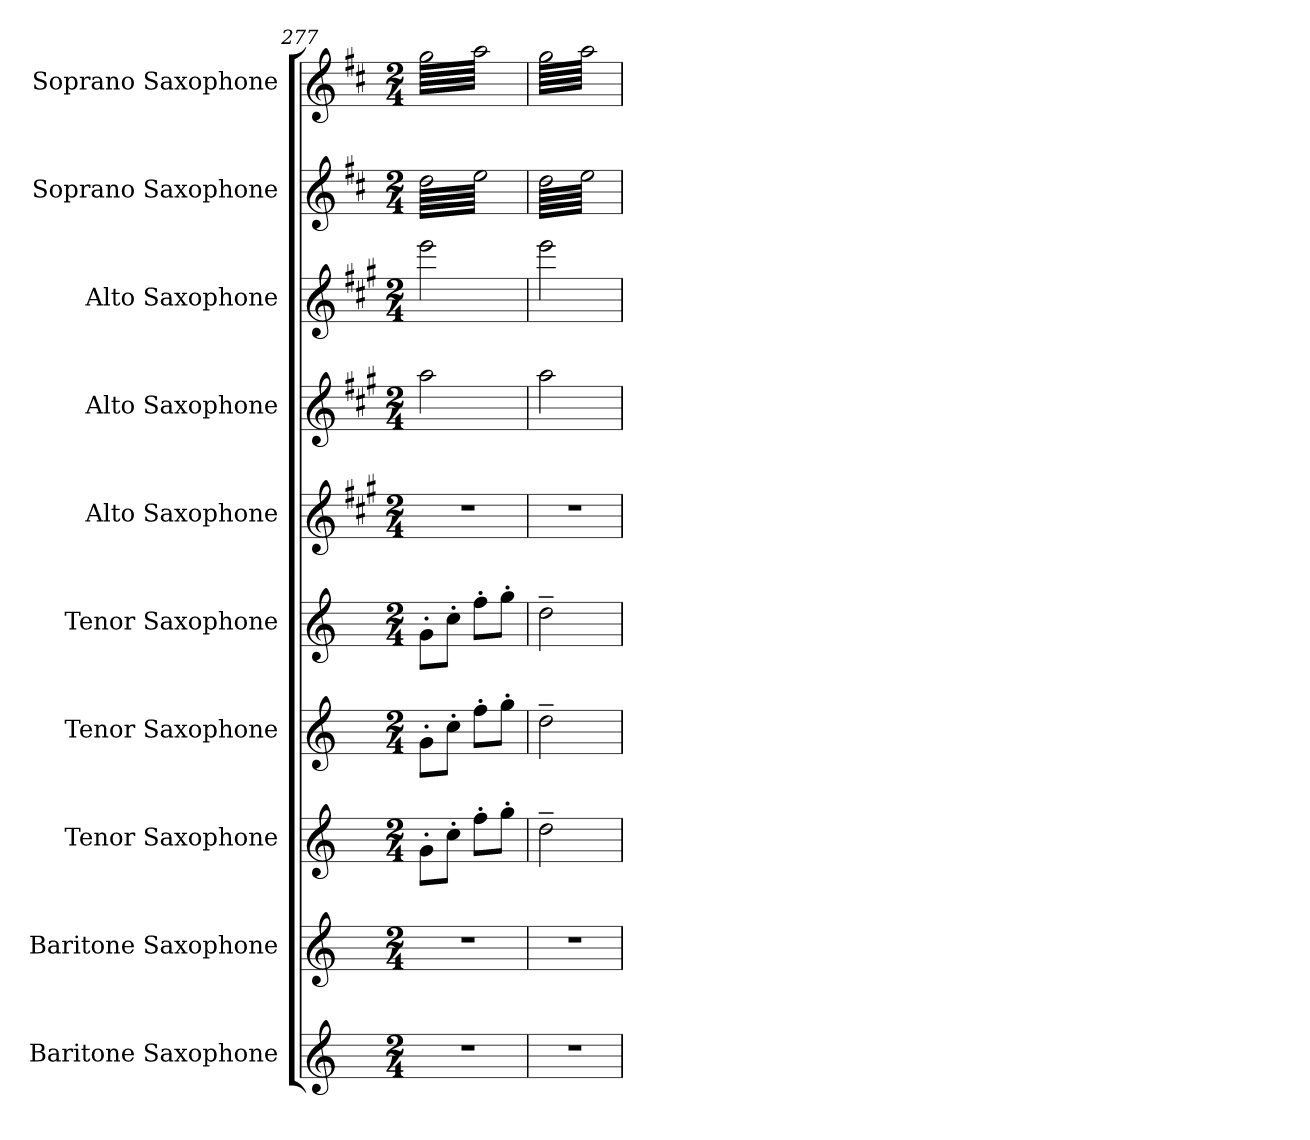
**kern	**kern	**kern	**kern	**kern	**kern	**kern	**kern	**kern	**kern
*part10	*part9	*part8	*part7	*part6	*part5	*part4	*part3	*part2	*part1
*staff10	*staff9	*staff8	*staff7	*staff6	*staff5	*staff4	*staff3	*staff2	*staff1
*I"Baritone Saxophone	*I"Baritone Saxophone	*I"Tenor Saxophone	*I"Tenor Saxophone	*I"Tenor Saxophone	*I"Alto Saxophone	*I"Alto Saxophone	*I"Alto Saxophone	*I"Soprano Saxophone	*I"Soprano Saxophone
*I'Bar. Sax.	*I'Bar. Sax.	*I'T. Sax.	*I'T. Sax.	*I'T. Sax.	*I'A. Sax.	*I'A. Sax.	*I'A. Sax.	*I'S. Sax.	*I'S. Sax.
*clefG2	*clefG2	*clefG2	*clefG2	*clefG2	*clefG2	*clefG2	*clefG2	*clefG2	*clefG2
*ITrd12c21	*ITrd12c21	*ITrd8c14	*ITrd8c14	*ITrd8c14	*ITrd5c9	*ITrd5c9	*ITrd5c9	*ITrd1c2	*ITrd1c2
*k[]	*k[]	*k[]	*k[]	*k[]	*k[]	*k[]	*k[]	*k[]	*k[]
*M2/4	*M2/4	*M2/4	*M2/4	*M2/4	*M2/4	*M2/4	*M2/4	*M2/4	*M2/4
=277	=277	=277	=277	=277	=277	=277	=277	=277	=277
*	*	*	*	*	*	*	*	*tremolo	*
*	*	*	*	*	*	*	*	*	*tremolo
2r	2r	8G'\L	8G'\L	8G'\L	2r	2cc\	2gg\	64cc\LLLL	64ff\LLLL
.	.	.	.	.	.	.	.	64dd\	64gg\
.	.	.	.	.	.	.	.	64cc\	64ff\
.	.	.	.	.	.	.	.	64dd\	64gg\
.	.	.	.	.	.	.	.	64cc\	64ff\
.	.	.	.	.	.	.	.	64dd\	64gg\
.	.	.	.	.	.	.	.	64cc\	64ff\
.	.	.	.	.	.	.	.	64dd\	64gg\
.	.	8c'\J	8c'\J	8c'\J	.	.	.	64cc\	64ff\
.	.	.	.	.	.	.	.	64dd\	64gg\
.	.	.	.	.	.	.	.	64cc\	64ff\
.	.	.	.	.	.	.	.	64dd\	64gg\
.	.	.	.	.	.	.	.	64cc\	64ff\
.	.	.	.	.	.	.	.	64dd\	64gg\
.	.	.	.	.	.	.	.	64cc\	64ff\
.	.	.	.	.	.	.	.	64dd\	64gg\
.	.	8f'\L	8f'\L	8f'\L	.	.	.	64cc\	64ff\
.	.	.	.	.	.	.	.	64dd\	64gg\
.	.	.	.	.	.	.	.	64cc\	64ff\
.	.	.	.	.	.	.	.	64dd\	64gg\
.	.	.	.	.	.	.	.	64cc\	64ff\
.	.	.	.	.	.	.	.	64dd\	64gg\
.	.	.	.	.	.	.	.	64cc\	64ff\
.	.	.	.	.	.	.	.	64dd\	64gg\
.	.	8g'\J	8g'\J	8g'\J	.	.	.	64cc\	64ff\
.	.	.	.	.	.	.	.	64dd\	64gg\
.	.	.	.	.	.	.	.	64cc\	64ff\
.	.	.	.	.	.	.	.	64dd\	64gg\
.	.	.	.	.	.	.	.	64cc\	64ff\
.	.	.	.	.	.	.	.	64dd\	64gg\
.	.	.	.	.	.	.	.	64cc\	64ff\
.	.	.	.	.	.	.	.	64dd\JJJJ	64gg\JJJJ
=278	=278	=278	=278	=278	=278	=278	=278	=278	=278
2r	2r	2d~\	2d~\	2d~\	2r	2cc\	2gg\	64cc\LLLL	64ff\LLLL
.	.	.	.	.	.	.	.	64dd\	64gg\
.	.	.	.	.	.	.	.	64cc\	64ff\
.	.	.	.	.	.	.	.	64dd\	64gg\
.	.	.	.	.	.	.	.	64cc\	64ff\
.	.	.	.	.	.	.	.	64dd\	64gg\
.	.	.	.	.	.	.	.	64cc\	64ff\
.	.	.	.	.	.	.	.	64dd\	64gg\
.	.	.	.	.	.	.	.	64cc\	64ff\
.	.	.	.	.	.	.	.	64dd\	64gg\
.	.	.	.	.	.	.	.	64cc\	64ff\
.	.	.	.	.	.	.	.	64dd\	64gg\
.	.	.	.	.	.	.	.	64cc\	64ff\
.	.	.	.	.	.	.	.	64dd\	64gg\
.	.	.	.	.	.	.	.	64cc\	64ff\
.	.	.	.	.	.	.	.	64dd\	64gg\
.	.	.	.	.	.	.	.	64cc\	64ff\
.	.	.	.	.	.	.	.	64dd\	64gg\
.	.	.	.	.	.	.	.	64cc\	64ff\
.	.	.	.	.	.	.	.	64dd\	64gg\
.	.	.	.	.	.	.	.	64cc\	64ff\
.	.	.	.	.	.	.	.	64dd\	64gg\
.	.	.	.	.	.	.	.	64cc\	64ff\
.	.	.	.	.	.	.	.	64dd\	64gg\
.	.	.	.	.	.	.	.	64cc\	64ff\
.	.	.	.	.	.	.	.	64dd\	64gg\
.	.	.	.	.	.	.	.	64cc\	64ff\
.	.	.	.	.	.	.	.	64dd\	64gg\
.	.	.	.	.	.	.	.	64cc\	64ff\
.	.	.	.	.	.	.	.	64dd\	64gg\
.	.	.	.	.	.	.	.	64cc\	64ff\
.	.	.	.	.	.	.	.	64dd\JJJJ	64gg\JJJJ
*	*	*	*	*	*	*	*	*	*Xtremolo
*	*	*	*	*	*	*	*	*Xtremolo	*
.	.	.	.	.	.	.	.	.	.
.	.	.	.	.	.	.	.	.	.
.	.	.	.	.	.	.	.	.	.
.	.	.	.	.	.	.	.	.	.
.	.	.	.	.	.	.	.	.	.
.	.	.	.	.	.	.	.	.	.
.	.	.	.	.	.	.	.	.	.
.	.	.	.	.	.	.	.	.	.
.	.	.	.	.	.	.	.	.	.
.	.	.	.	.	.	.	.	.	.
.	.	.	.	.	.	.	.	.	.
.	.	.	.	.	.	.	.	.	.
.	.	.	.	.	.	.	.	.	.
.	.	.	.	.	.	.	.	.	.
.	.	.	.	.	.	.	.	.	.
.	.	.	.	.	.	.	.	.	.
=	=	=	=	=	=	=	=	=	=
*-	*-	*-	*-	*-	*-	*-	*-	*-	*-
